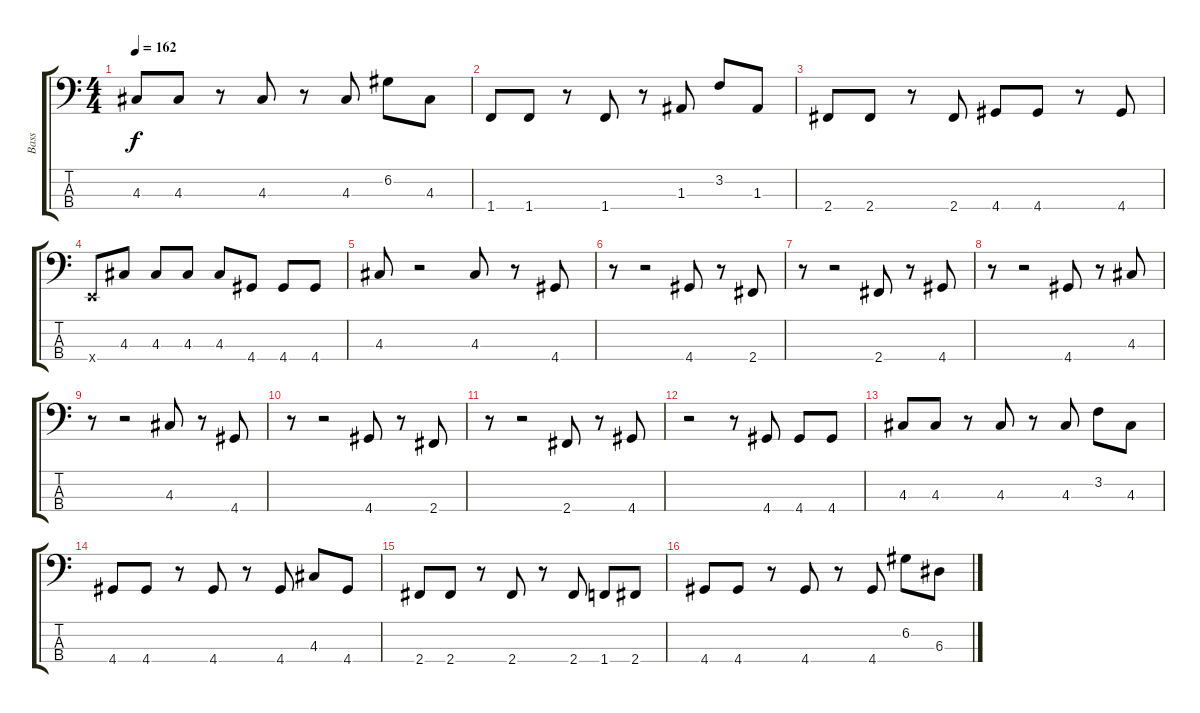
\track ("Bass" "Bass") {instrument electricbassfinger}
\staff {score tabs}
\tuning (G2 D2 A1 E1) {hide}
\ts (4 4)
\tempo 162
\clef f4
\ks c
4.3.8{dy f} 4.3.8 r.8 4.3.8 r.8 4.3.8 6.2.8 4.3.8 |
1.4.8 1.4.8 r.8 1.4.8 r.8 1.3.8 3.2.8 1.3.8 |
2.4.8 2.4.8 r.8 2.4.8 4.4.8 4.4.8 r.8 4.4.8 |
0.4{x}.8 4.3.8 4.3.8 4.3.8 4.3.8 4.4.8 4.4.8 4.4.8 |
4.3.8 r.2 4.3.8 r.8 4.4.8 |
r.8 r.2 4.4.8 r.8 2.4.8 |
r.8 r.2 2.4.8 r.8 4.4.8 |
r.8 r.2 4.4.8 r.8 4.3.8 |
r.8 r.2 4.3.8 r.8 4.4.8 |
r.8 r.2 4.4.8 r.8 2.4.8 |
r.8 r.2 2.4.8 r.8 4.4.8 |
r.2 r.8 4.4.8 4.4.8 4.4.8 |
4.3.8 4.3.8 r.8 4.3.8 r.8 4.3.8 3.2.8 4.3.8 |
4.4.8 4.4.8 r.8 4.4.8 r.8 4.4.8 4.3.8 4.4.8 |
2.4.8 2.4.8 r.8 2.4.8 r.8 2.4.8 1.4.8 2.4.8 |
4.4.8 4.4.8 r.8 4.4.8 r.8 4.4.8 6.2.8 6.3.8
